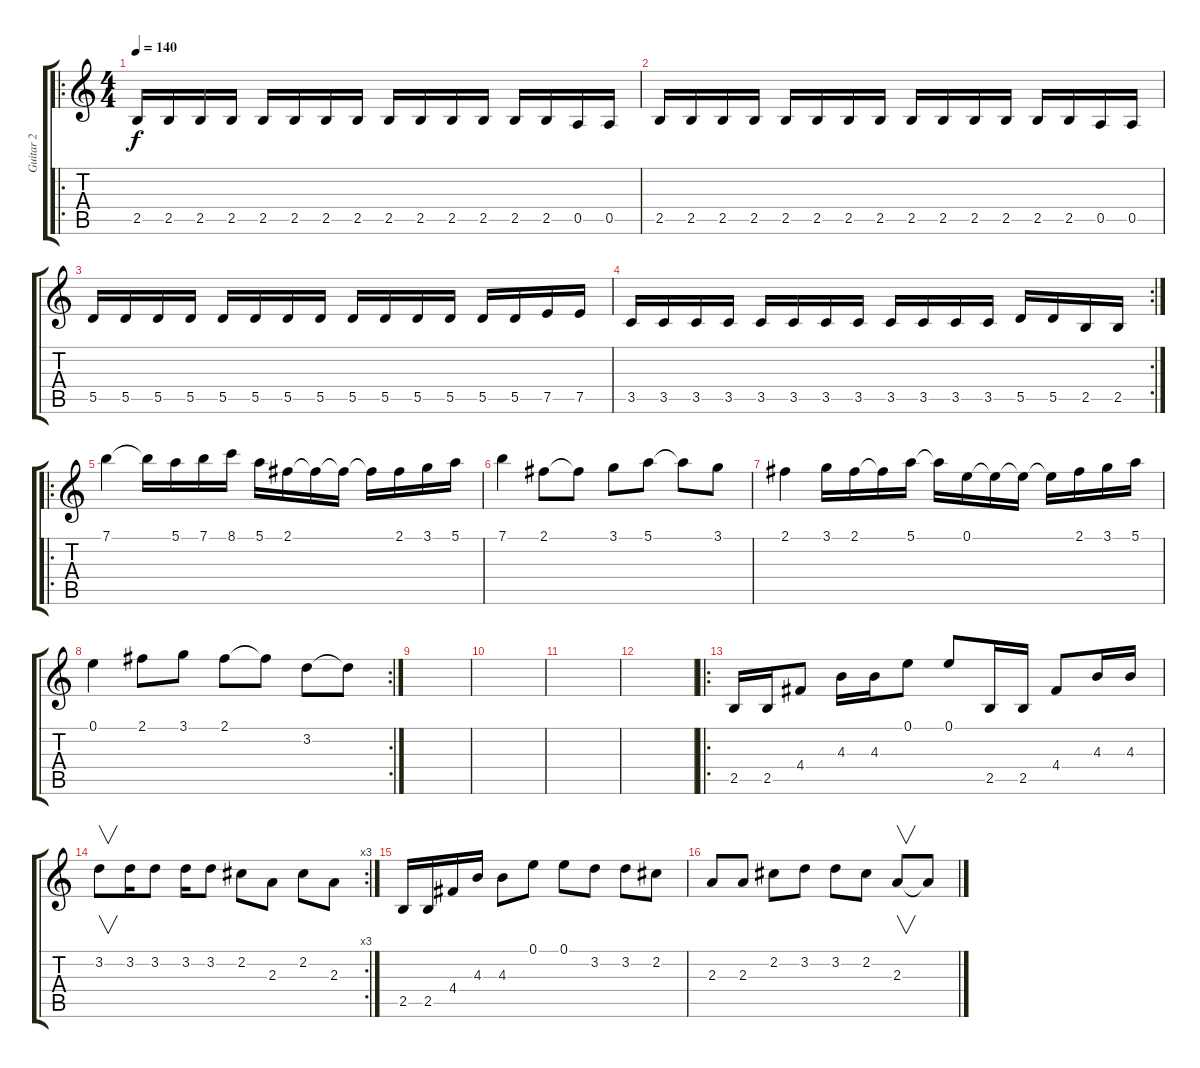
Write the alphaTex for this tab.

\track ("Guitar 2" "Guitar 2") {instrument electricguitarclean}
\staff {score tabs}
\tuning (E4 B3 G3 D3 A2 E2) {hide}
\ro
\ts (4 4)
\tempo 140
\clef g2
\ks c
2.5.16{dy f volume 16 instrument distortionguitar} 2.5.16 2.5.16 2.5.16 2.5.16 2.5.16 2.5.16 2.5.16 2.5.16 2.5.16 2.5.16 2.5.16 2.5.16 2.5.16 0.5.16 0.5.16 |
2.5.16{volume 16 instrument distortionguitar} 2.5.16 2.5.16 2.5.16 2.5.16 2.5.16 2.5.16 2.5.16 2.5.16 2.5.16 2.5.16 2.5.16 2.5.16 2.5.16 0.5.16 0.5.16 |
5.5.16{volume 16 instrument distortionguitar} 5.5.16 5.5.16 5.5.16 5.5.16 5.5.16 5.5.16 5.5.16 5.5.16 5.5.16 5.5.16 5.5.16 5.5.16 5.5.16 7.5.16 7.5.16 |
\rc 2
3.5.16{volume 16 instrument distortionguitar} 3.5.16 3.5.16 3.5.16 3.5.16 3.5.16 3.5.16 3.5.16 3.5.16 3.5.16 3.5.16 3.5.16 5.5.16 5.5.16 2.5.16 2.5.16 |
\ro
7.1.4{volume 16 instrument electricguitarjazz} 7.1{t}.16 5.1.16 7.1.16 8.1.16 5.1.16 2.1.16 2.1{t}.16 2.1{t}.16 2.1{t}.16 2.1.16 3.1.16 5.1.16 |
7.1.4 2.1.8 2.1{t}.8 3.1.8 5.1.8 5.1{t}.8 3.1.8 |
2.1.4 3.1.16 2.1.16 2.1{t}.16 5.1.16 5.1{t}.16 0.1.16 0.1{t}.16 0.1{t}.16 0.1{t}.16 2.1.16 3.1.16 5.1.16 |
\rc 2
0.1.4 2.1.8 3.1.8 2.1.8 2.1{t}.8 3.2.8 3.2{t}.8 |
|
|
|
|
\ro
2.5.16 2.5.16 4.4.8 4.3.16 4.3.16 0.1.8 0.1.8 2.5.16 2.5.16 4.4.8 4.3.16 4.3.16 |
\rc 3
3.2.8{v} 3.2.16 3.2.8 3.2.16 3.2.8 2.2.8 2.3.8 2.2.8 2.3.8 |
2.5.16 2.5.16 4.4.16 4.3.16 4.3.8 0.1.8 0.1.8 3.2.8 3.2.8 2.2.8 |
2.3.8 2.3.8 2.2.8 3.2.8 3.2.8 2.2.8 2.3.8{v} 2.3{t}.8
